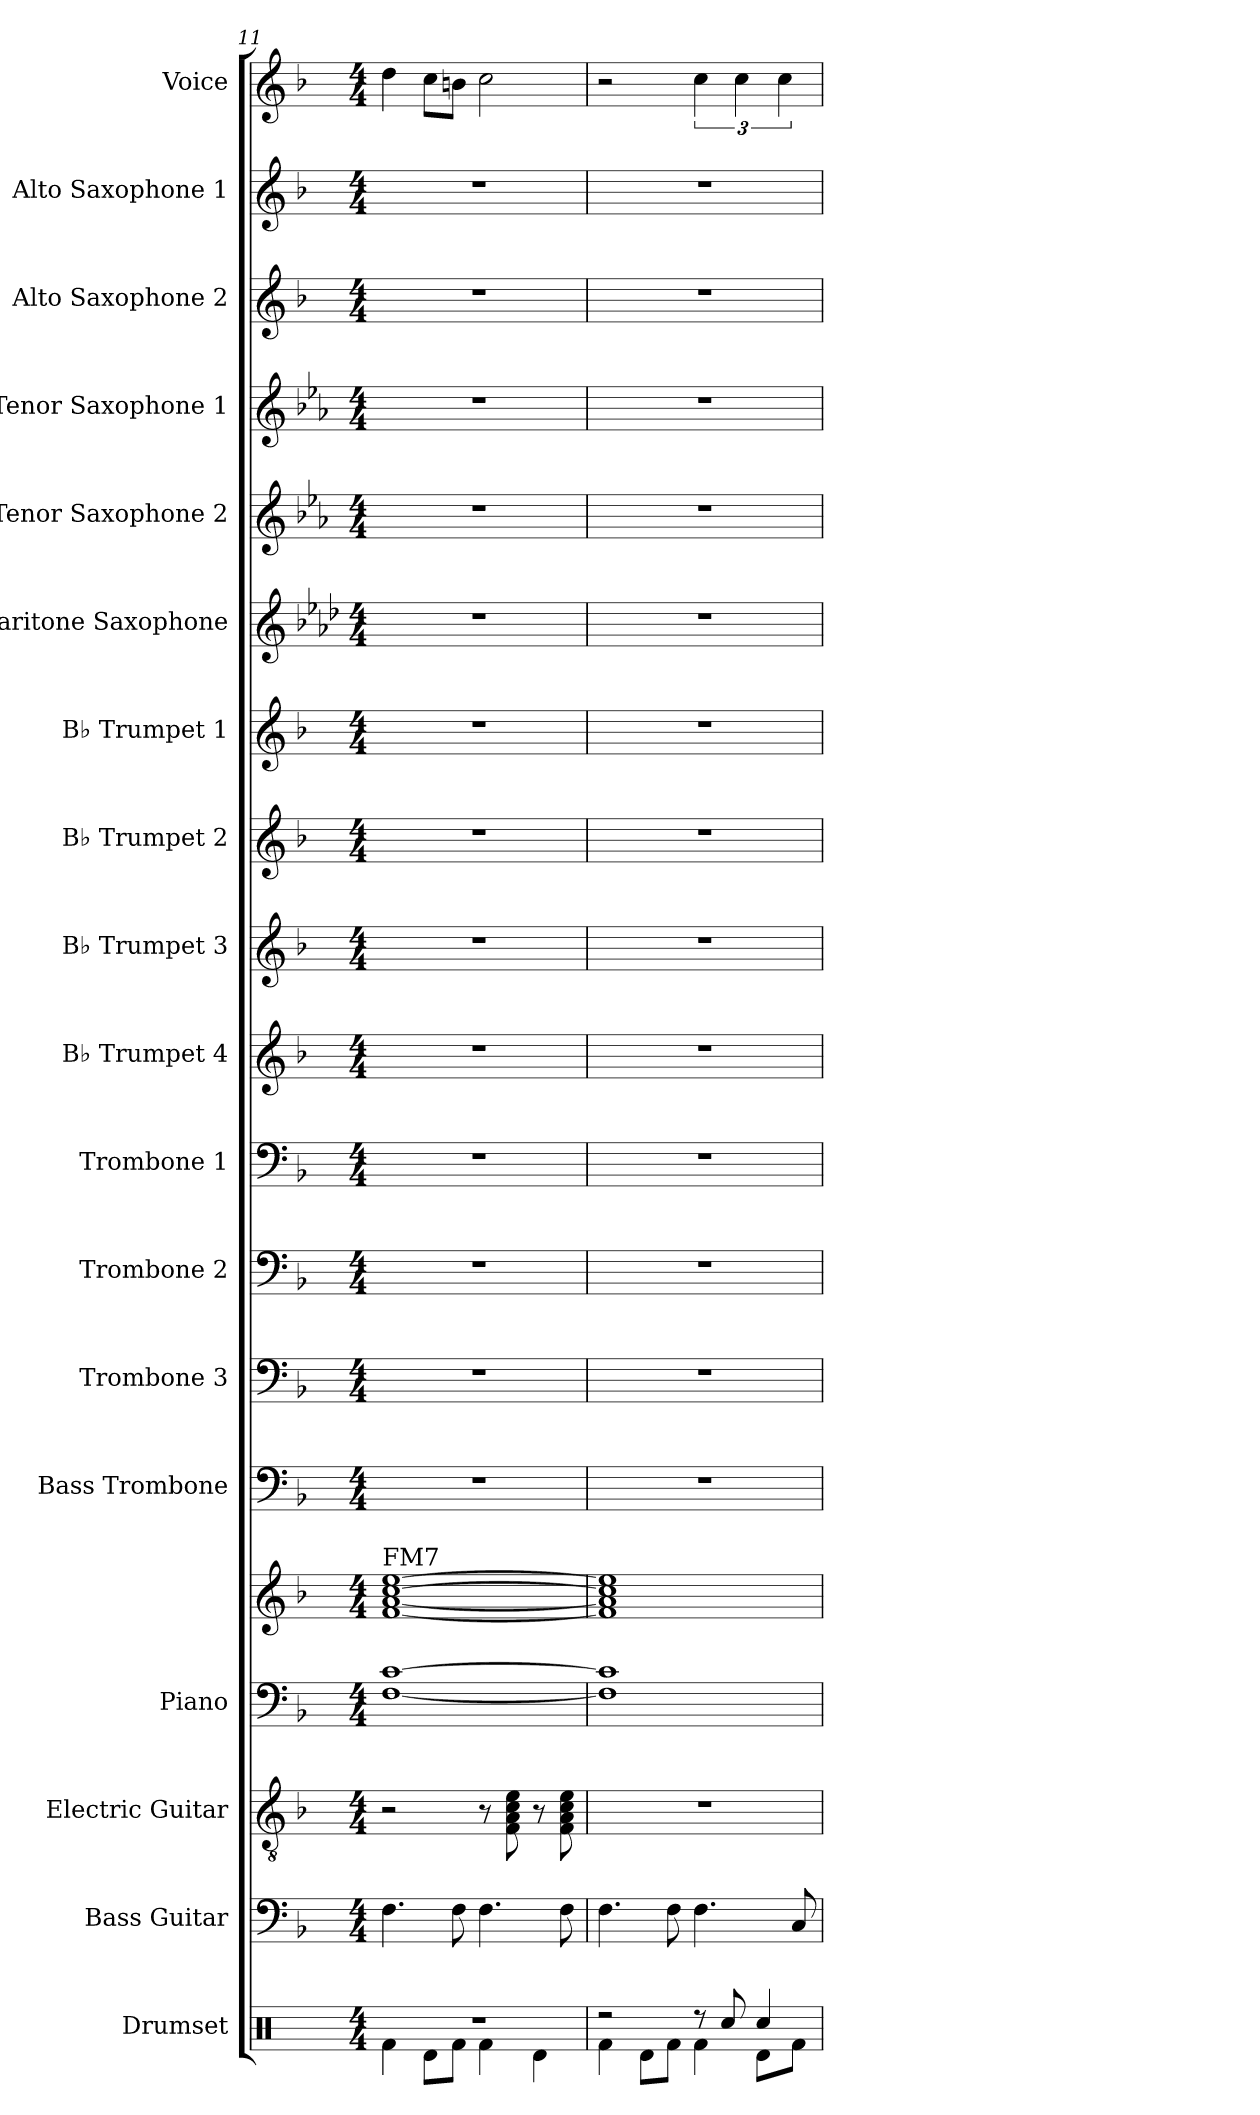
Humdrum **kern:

**kern	**kern	**kern	**kern	**kern	**kern	**kern	**kern	**kern	**kern	**kern	**kern	**kern	**kern	**kern	**kern	**kern	**kern	**kern
*part18	*part17	*part16	*part15	*part15	*part14	*part13	*part12	*part11	*part10	*part9	*part8	*part7	*part6	*part5	*part4	*part3	*part2	*part1
*staff19	*staff18	*staff17	*staff16	*staff15	*staff14	*staff13	*staff12	*staff11	*staff10	*staff9	*staff8	*staff7	*staff6	*staff5	*staff4	*staff3	*staff2	*staff1
*I"Drumset	*I"Bass Guitar	*I"Electric Guitar	*I"Piano	*	*I"Bass Trombone	*I"Trombone 3	*I"Trombone 2	*I"Trombone 1	*I"B♭ Trumpet 4	*I"B♭ Trumpet 3	*I"B♭ Trumpet 2	*I"B♭ Trumpet 1	*I"Baritone Saxophone	*I"Tenor Saxophone 2	*I"Tenor Saxophone 1	*I"Alto Saxophone 2	*I"Alto Saxophone 1	*I"Voice
*I'D. Set	*I'B. Guit.	*I'El. Guit.	*I'Pno.	*	*I'B. Tbn.	*I'Tbn. 3	*I'Tbn. 2	*I'Tbn. 1	*I'B♭ Tpt. 4	*I'B♭ Tpt. 3	*I'B♭ Tpt. 2	*I'B♭ Tpt. 1	*I'Bar. Sax.	*I'T. Sax. 2	*I'T. Sax. 1	*I'A. Sax. 2	*I'A. Sax. 1	*I'Voi.
*clefX	*clefF4	*clefGv2	*clefF4	*clefG2	*clefF4	*clefF4	*clefF4	*clefF4	*clefG2	*clefG2	*clefG2	*clefG2	*clefG2	*clefG2	*clefG2	*clefG2	*clefG2	*clefG2
*	*ITrd7c12	*	*	*	*	*	*	*	*ITrd1c2	*ITrd1c2	*ITrd1c2	*ITrd1c2	*ITrd12c21	*ITrd8c14	*ITrd8c14	*ITrd5c9	*ITrd5c9	*
*k[]	*k[b-]	*k[b-]	*k[b-]	*k[b-]	*k[b-]	*k[b-]	*k[b-]	*k[b-]	*k[b-e-a-]	*k[b-e-a-]	*k[b-e-a-]	*k[b-e-a-]	*k[b-e-a-d-]	*k[b-e-a-]	*k[b-e-a-]	*k[b-e-a-d-]	*k[b-e-a-d-]	*k[b-]
*M4/4	*M4/4	*M4/4	*M4/4	*M4/4	*M4/4	*M4/4	*M4/4	*M4/4	*M4/4	*M4/4	*M4/4	*M4/4	*M4/4	*M4/4	*M4/4	*M4/4	*M4/4	*M4/4
=11	=11	=11	=11	=11	=11	=11	=11	=11	=11	=11	=11	=11	=11	=11	=11	=11	=11	=11
*^	*	*	*	*	*	*	*	*	*	*	*	*	*	*	*	*	*	*
!	!	!	!	!	!LO:TX:a:t=FM7	!	!	!	!	!	!	!	!	!	!	!	!	!	!
1r	4Rf\	4.FF\	2r	[1F [1c	[1f [1a [1cc [1ee	1r	1r	1r	1r	1r	1r	1r	1r	1r	1r	1r	1r	1r	4dd\
.	8Rd\L	.	.	.	.	.	.	.	.	.	.	.	.	.	.	.	.	.	8cc\L
.	8Rf\J	8FF\	.	.	.	.	.	.	.	.	.	.	.	.	.	.	.	.	8bn\J
.	4Rf\	4.FF\	8r	.	.	.	.	.	.	.	.	.	.	.	.	.	.	.	2cc\
.	.	.	8F\ 8A\ 8c\ 8e\	.	.	.	.	.	.	.	.	.	.	.	.	.	.	.	.
.	4Rd\	.	8r	.	.	.	.	.	.	.	.	.	.	.	.	.	.	.	.
.	.	8FF\	8F\ 8A\ 8c\ 8e\	.	.	.	.	.	.	.	.	.	.	.	.	.	.	.	.
=12	=12	=12	=12	=12	=12	=12	=12	=12	=12	=12	=12	=12	=12	=12	=12	=12	=12	=12	=12
2r	4Rf\	4.FF\	1r	1F] 1c]	1f] 1a] 1cc] 1ee]	1r	1r	1r	1r	1r	1r	1r	1r	1r	1r	1r	1r	1r	2r
.	8Rd\L	.	.	.	.	.	.	.	.	.	.	.	.	.	.	.	.	.	.
.	8Rf\J	8FF\	.	.	.	.	.	.	.	.	.	.	.	.	.	.	.	.	.
8r	4Rf\	4.FF\	.	.	.	.	.	.	.	.	.	.	.	.	.	.	.	.	6cc\
8Rcc/	.	.	.	.	.	.	.	.	.	.	.	.	.	.	.	.	.	.	.
.	.	.	.	.	.	.	.	.	.	.	.	.	.	.	.	.	.	.	6cc\
4Rcc/	8Rd\L	.	.	.	.	.	.	.	.	.	.	.	.	.	.	.	.	.	.
.	.	.	.	.	.	.	.	.	.	.	.	.	.	.	.	.	.	.	6cc\
.	8Rf\J	8CC/	.	.	.	.	.	.	.	.	.	.	.	.	.	.	.	.	.
*v	*v	*	*	*	*	*	*	*	*	*	*	*	*	*	*	*	*	*	*
=	=	=	=	=	=	=	=	=	=	=	=	=	=	=	=	=	=	=
*-	*-	*-	*-	*-	*-	*-	*-	*-	*-	*-	*-	*-	*-	*-	*-	*-	*-	*-
